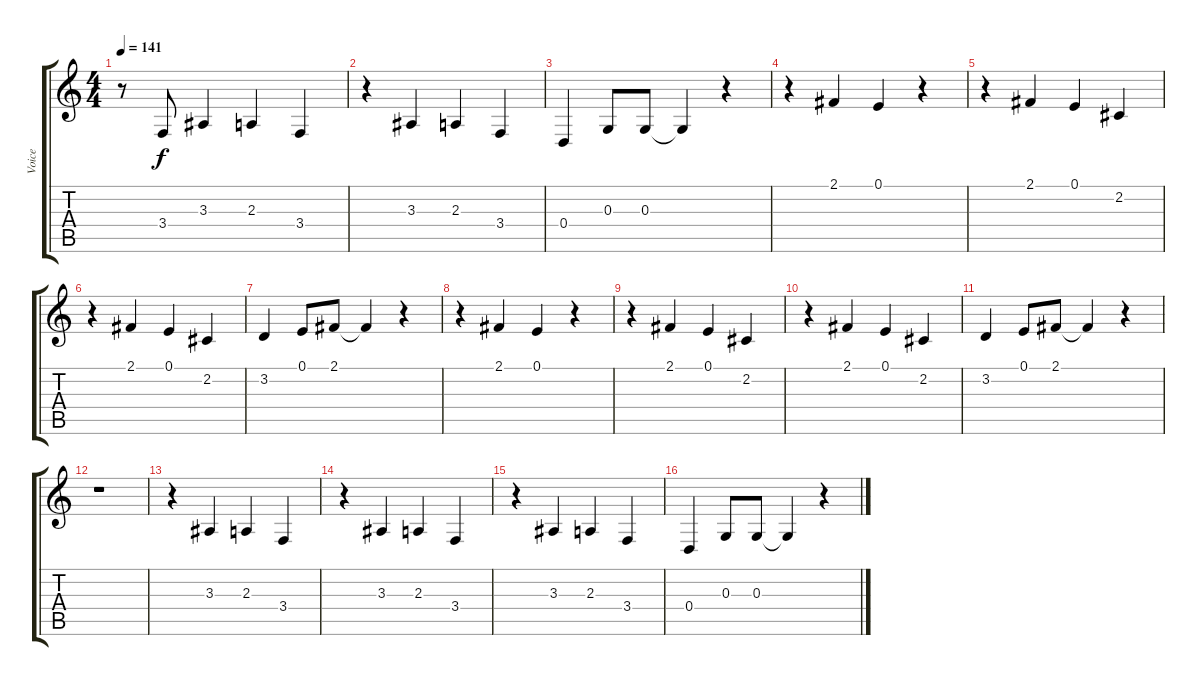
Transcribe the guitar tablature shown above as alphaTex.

\track ("Voice" "Voice") {instrument acousticgrandpiano}
\staff {score tabs}
\tuning (E4 B3 G3 D3 A2 E2) {hide}
\ts (4 4)
\tempo 141
\clef g2
\ks c
r.8{dy f} 3.4.8 3.3.4 2.3.4 3.4.4 |
r.4 3.3.4 2.3.4 3.4.4 |
0.4.4 0.3.8 0.3.8 0.3{t}.4 r.4 |
r.4 2.1.4 0.1.4 r.4 |
r.4 2.1.4 0.1.4 2.2.4 |
r.4 2.1.4 0.1.4 2.2.4 |
3.2.4 0.1.8 2.1.8 2.1{t}.4 r.4 |
r.4 2.1.4 0.1.4 r.4 |
r.4 2.1.4 0.1.4 2.2.4 |
r.4 2.1.4 0.1.4 2.2.4 |
3.2.4 0.1.8 2.1.8 2.1{t}.4 r.4 |
r.1 |
r.4 3.3.4 2.3.4 3.4.4 |
r.4 3.3.4 2.3.4 3.4.4 |
r.4 3.3.4 2.3.4 3.4.4 |
0.4.4 0.3.8 0.3.8 0.3{t}.4 r.4
